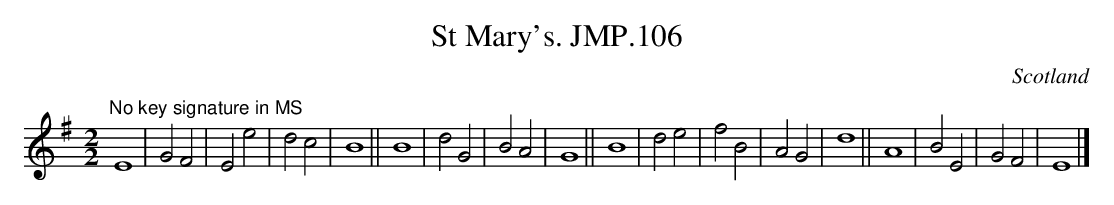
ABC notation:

X:1
T:St Mary's. JMP.106
L:1/2
M:2/2
O:Scotland
K:E minor
"No key signature in MS"E2 | GF | Ee | dc | B2 ||\
B2 | dG | BA | G2 ||B2 | de | fB | AG | d2 ||A2 | BE | GF | E2 |]
